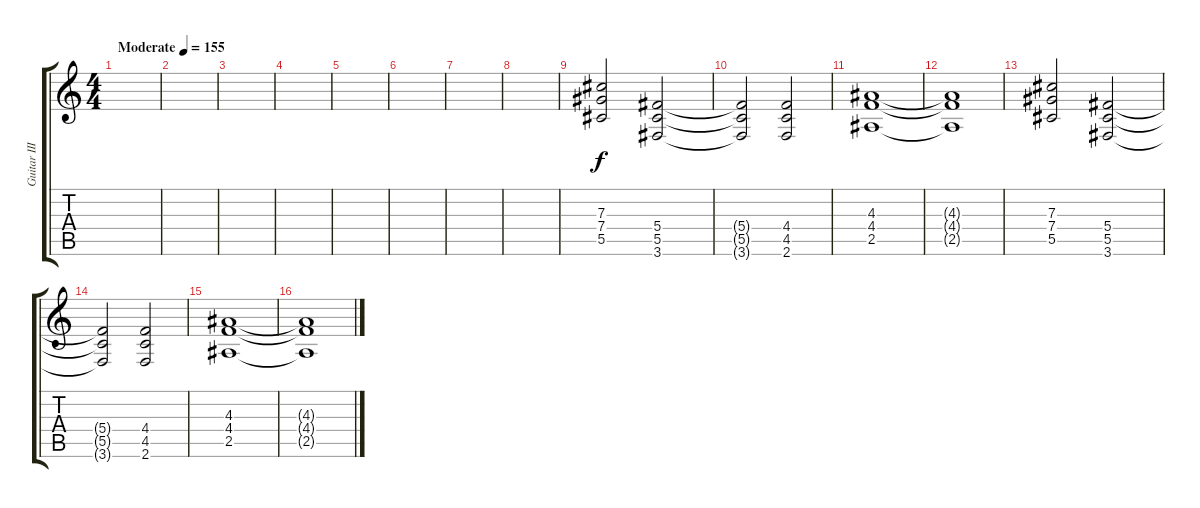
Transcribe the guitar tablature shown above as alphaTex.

\track ("Guitar III" "Guitar III") {instrument distortionguitar}
\staff {score tabs}
\tuning (Eb4 Bb3 Gb3 Db3 Ab2 Eb2) {hide}
\ts (4 4)
\tempo (155 "Moderate")
\clef g2
\ks c
|
|
|
|
|
|
|
|
(7.3 7.4 5.5).2 (5.4 5.5 3.6).2 |
(5.4{t} 5.5{t} 3.6{t}).2 (4.4 4.5 2.6).2 |
(4.3 4.4 2.5).1 |
(4.3{t} 4.4{t} 2.5{t}).1 |
(7.3 7.4 5.5).2 (5.4 5.5 3.6).2 |
(5.4{t} 5.5{t} 3.6{t}).2 (4.4 4.5 2.6).2 |
(4.3 4.4 2.5).1 |
(4.3{t} 4.4{t} 2.5{t}).1
